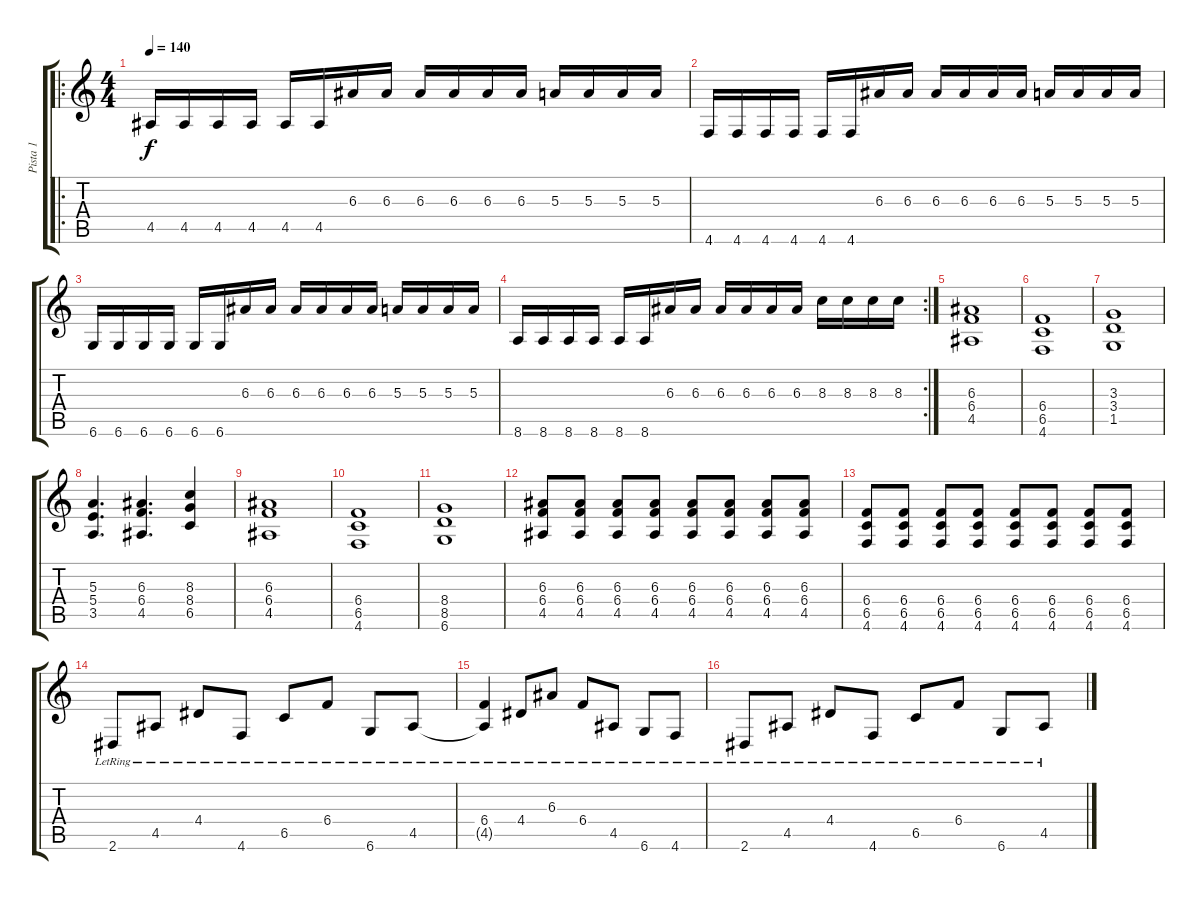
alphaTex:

\track ("Pista 1" "Pista 1") {instrument acousticguitarsteel}
\staff {score tabs}
\tuning (Db4 Ab3 E3 B2 Gb2 Db2) {hide}
\ro
\ts (4 4)
\tempo 140
\clef g2
\ks c
4.5.16{dy f} 4.5.16 4.5.16 4.5.16 4.5.16 4.5.16 6.3.16 6.3.16 6.3.16 6.3.16 6.3.16 6.3.16 5.3.16 5.3.16 5.3.16 5.3.16 |
4.6.16 4.6.16 4.6.16 4.6.16 4.6.16 4.6.16 6.3.16 6.3.16 6.3.16 6.3.16 6.3.16 6.3.16 5.3.16 5.3.16 5.3.16 5.3.16 |
6.6.16 6.6.16 6.6.16 6.6.16 6.6.16 6.6.16 6.3.16 6.3.16 6.3.16 6.3.16 6.3.16 6.3.16 5.3.16 5.3.16 5.3.16 5.3.16 |
\rc 2
8.6.16 8.6.16 8.6.16 8.6.16 8.6.16 8.6.16 6.3.16 6.3.16 6.3.16 6.3.16 6.3.16 6.3.16 8.3.16 8.3.16 8.3.16 8.3.16 |
(6.3 6.4 4.5).1 |
(6.4 6.5 4.6).1 |
(3.3 3.4 1.5).1 |
(5.3 5.4 3.5).4{d} (6.3 6.4 4.5).4{d} (8.3 8.4 6.5).4 |
(6.3 6.4 4.5).1 |
(6.4 6.5 4.6).1 |
(8.4 8.5 6.6).1 |
(6.3 6.4 4.5).8 (6.3 6.4 4.5).8 (6.3 6.4 4.5).8 (6.3 6.4 4.5).8 (6.3 6.4 4.5).8 (6.3 6.4 4.5).8 (6.3 6.4 4.5).8 (6.3 6.4 4.5).8 |
(6.4 6.5 4.6).8 (6.4 6.5 4.6).8 (6.4 6.5 4.6).8 (6.4 6.5 4.6).8 (6.4 6.5 4.6).8 (6.4 6.5 4.6).8 (6.4 6.5 4.6).8 (6.4 6.5 4.6).8 |
2.6{lr}.8{instrument electricguitarjazz} 4.5{lr}.8 4.4{lr}.8 4.6{lr}.8 6.5{lr}.8 6.4{lr}.8 6.6{lr}.8 4.5{lr}.8 |
(6.4{lr} 4.5{t}).4 4.4{lr}.8 6.3{lr}.8 6.4{lr}.8 4.5{lr}.8 6.6{lr}.8 4.6{lr}.8 |
2.6{lr}.8 4.5{lr}.8 4.4{lr}.8 4.6{lr}.8 6.5{lr}.8 6.4{lr}.8 6.6{lr}.8 4.5{lr}.8
